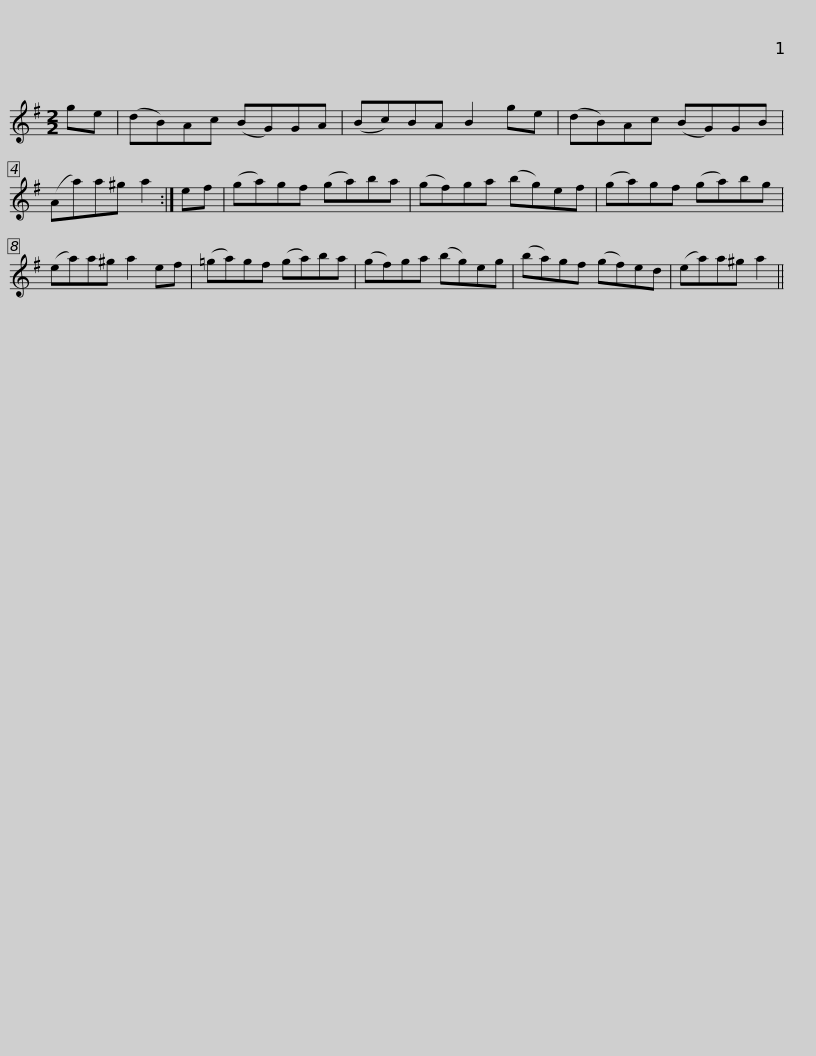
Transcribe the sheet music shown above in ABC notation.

X:1
L:1/8
M:2/2
I:linebreak $
K:G
V:1 treble
V:1
 ge | (dB)Ac (BG)GA | (Bc)BA B2 ge | (dB)Ac (BG)GB | (Aa)a^g a2 :| %5
 ef | (ga)gf (ga)ba |$ (gf)ga (bg)ef | (ga)gf (ga)bg | (ea)a^g a2 ef | %10
 (=ga)gf (ga)ba | (gf)ga (bg)eg |$ (ba)gf (gf)ed | (ea)a^g a2 || %14
